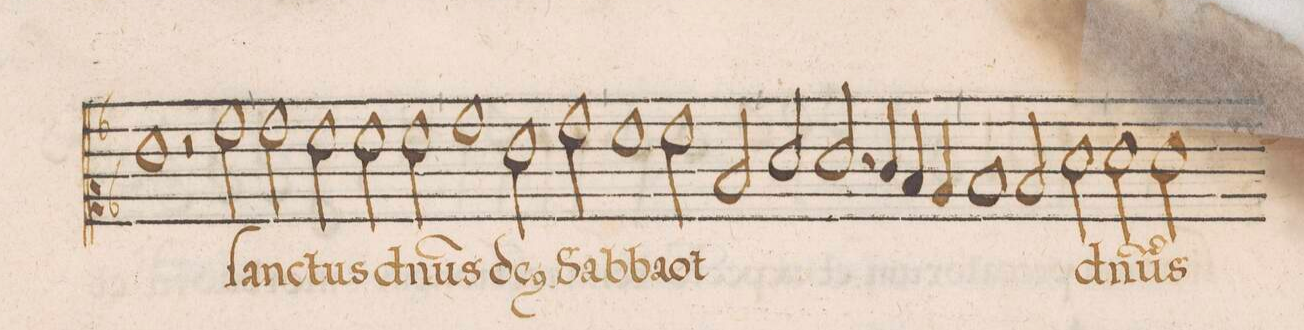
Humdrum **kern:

**kern	**text
*I"CANTVS	*
*clefC2	*
*k[b-]	*
*met(C|)	*
*M2/1	*
1g	.
2r	.
2b-\	ſan-
=21-	=21-
2b-\	-ctus
2a\	d(o-
2a\	-mi)-
2a\	-nus
=22-	=22-
1b-	de-
2g\	-(us)
2b-\	Sab-
=23-	=23-
1a	-ba-
2a\	-ot
2d/	.
=24-	=24-
2f/	.
2.f/	.
4e/	.
4d/	.
4c/	.
=25-	=25-
1d	.
2d/	.
2f\	d(o-
=26-	=26-
2f\	-mi)-
2f\	-nus
*custos:b	*
*-	*-
